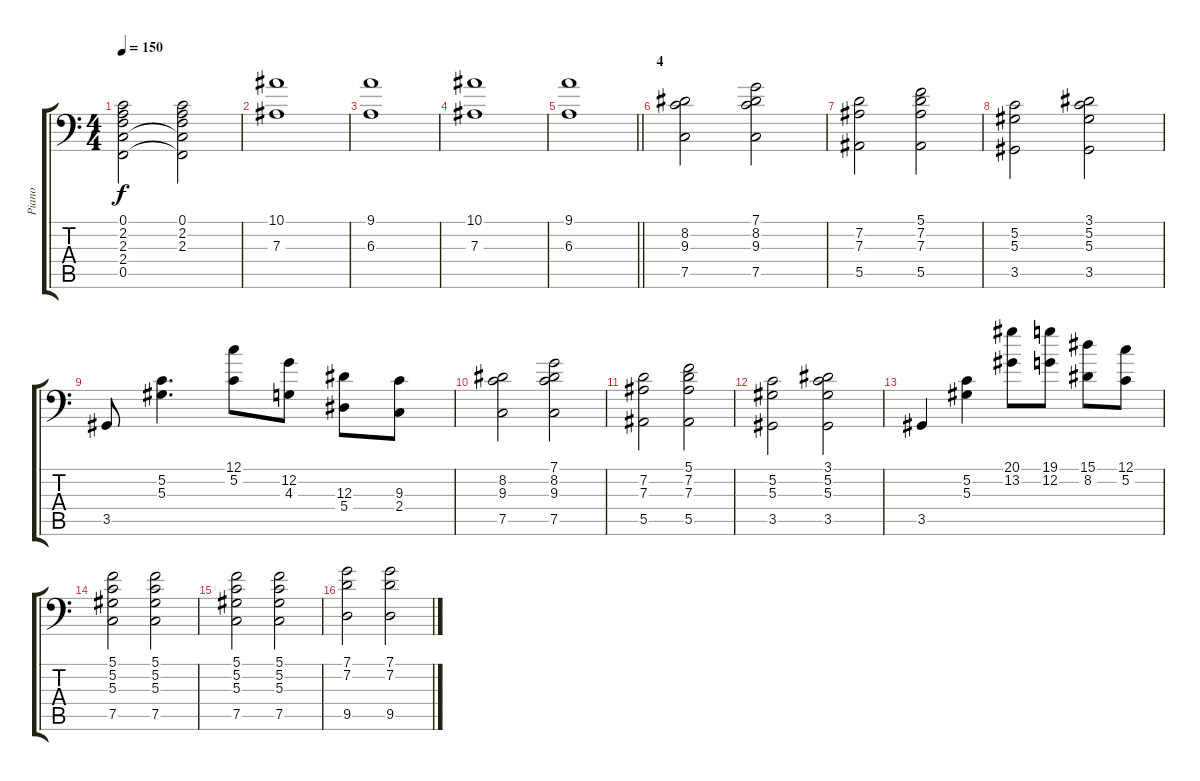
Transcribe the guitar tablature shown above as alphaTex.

\track ("Piano" "Piano") {instrument acousticgrandpiano}
\staff {score tabs}
\tuning (C4 G3 Eb3 Bb2 F2 Bb1) {hide}
\ts (4 4)
\tempo 150
\clef f4
\ks c
(0.1 2.2 2.3 2.4{t} 0.5{t}).2{dy f} (0.1 2.2 2.3 2.4{t} 0.5{t}).2 |
(10.1 7.3).1 |
(9.1 6.3).1 |
(10.1 7.3).1 |
\barLineRight lightlight
(9.1 6.3).1 |
\section ("" "4")
(8.2 9.3 7.5).2 (7.1 8.2 9.3 7.5).2 |
(7.2 7.3 5.5).2 (5.1 7.2 7.3 5.5).2 |
(5.2 5.3 3.5).2 (3.1 5.2 5.3 3.5).2 |
3.5.8 (5.2 5.3).4{d} (12.1 5.2).8 (12.2 4.3).8 (12.3 5.4).8 (9.3 2.4).8 |
(8.2 9.3 7.5).2 (7.1 8.2 9.3 7.5).2 |
(7.2 7.3 5.5).2 (5.1 7.2 7.3 5.5).2 |
(5.2 5.3 3.5).2 (3.1 5.2 5.3 3.5).2 |
3.5.4 (5.2 5.3).4 (20.1 13.2).8 (19.1 12.2).8 (15.1 8.2).8 (12.1 5.2).8 |
(5.1 5.2 5.3 7.5).2 (5.1 5.2 5.3 7.5).2 |
(5.1 5.2 5.3 7.5).2 (5.1 5.2 5.3 7.5).2 |
(7.1 7.2 9.5).2 (7.1 7.2 9.5).2
